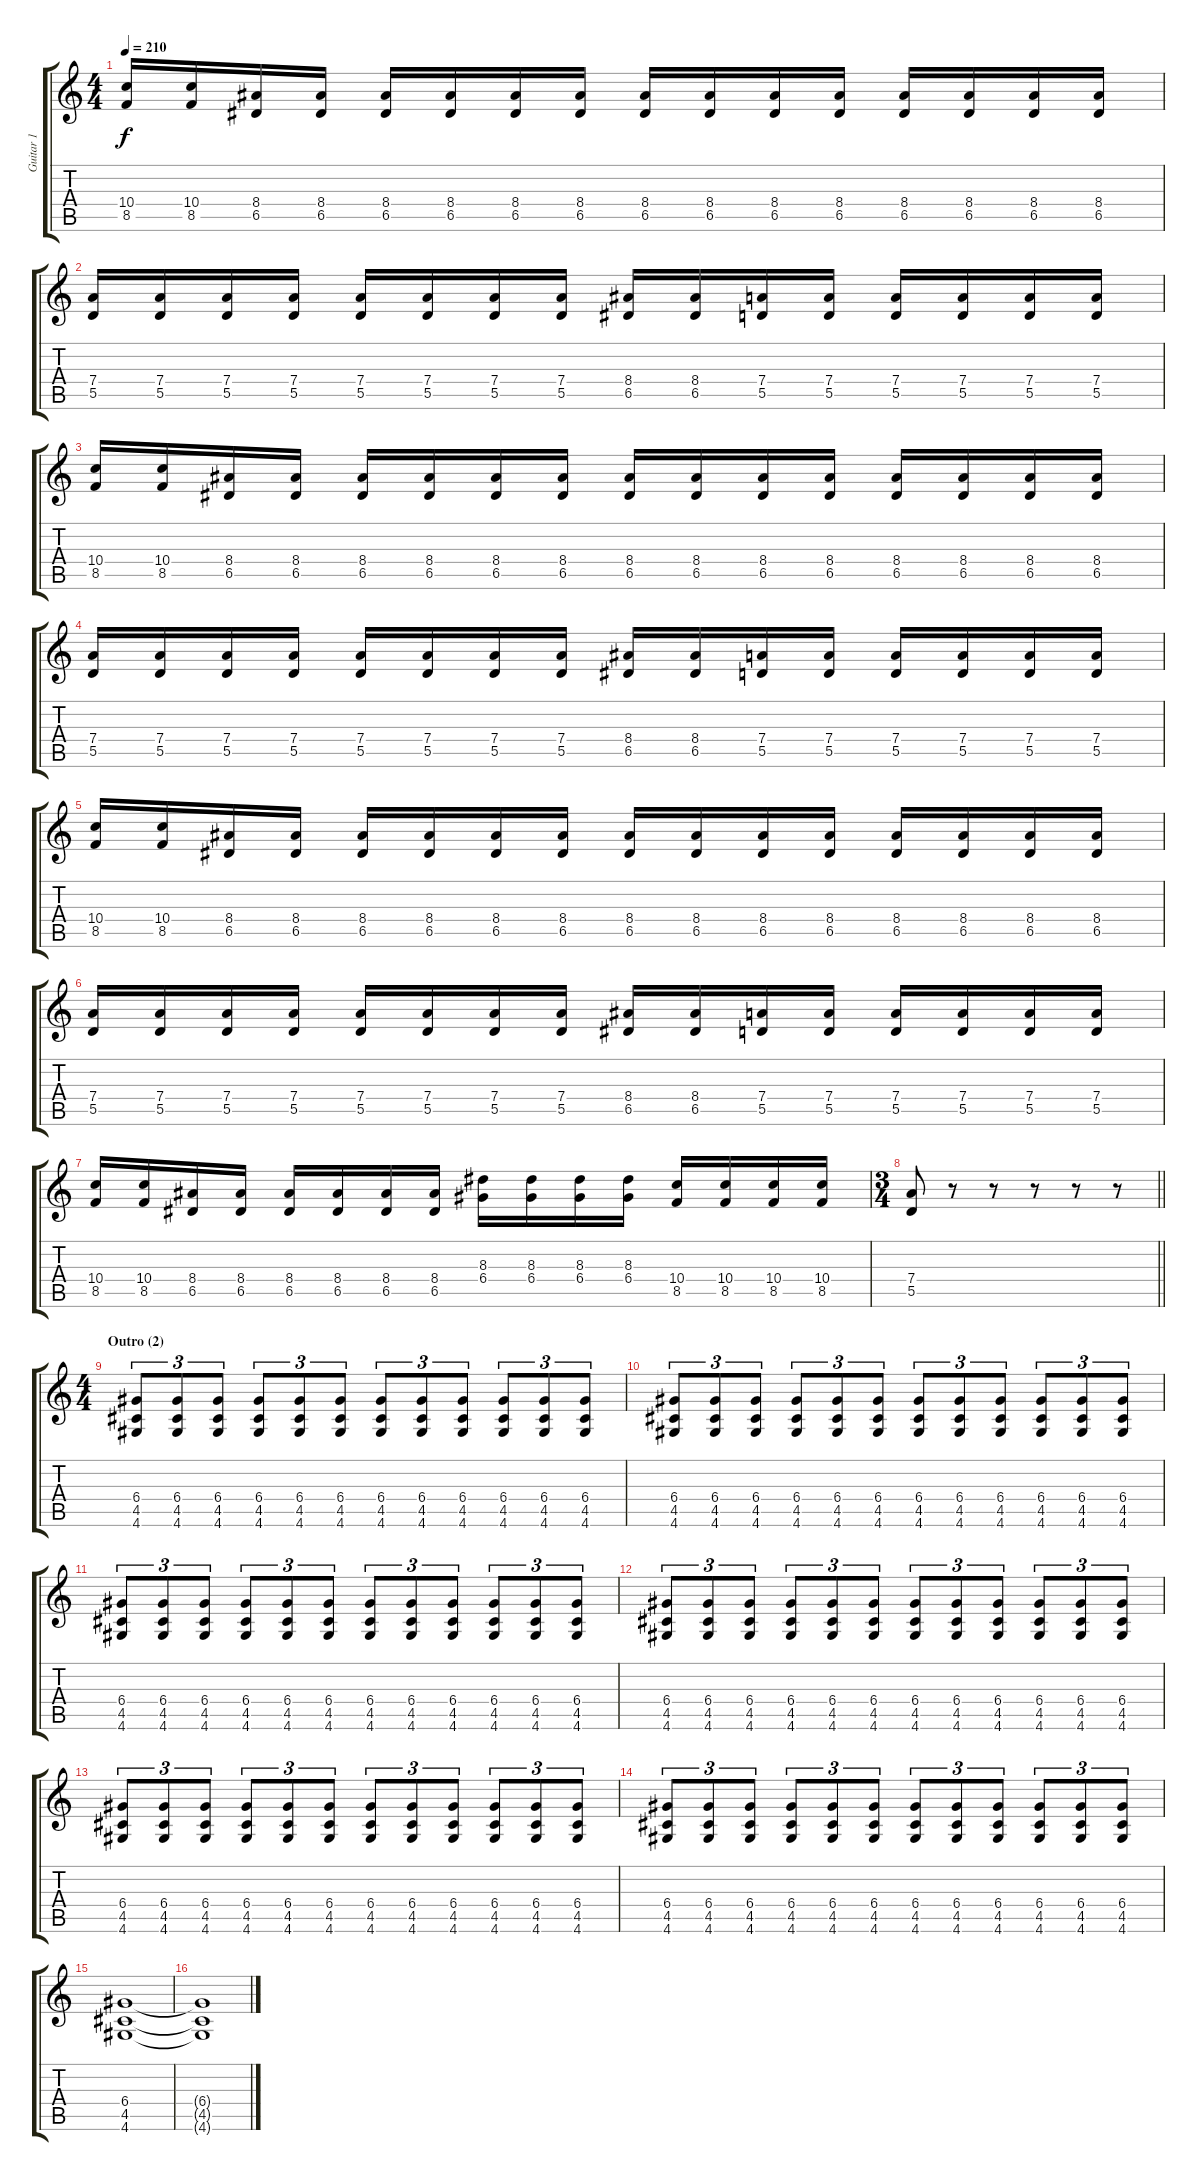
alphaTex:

\track ("Guitar 1" "Guitar 1") {instrument distortionguitar}
\staff {score tabs}
\tuning (E4 B3 G3 D3 A2 E2) {hide}
\ts (4 4)
\tempo 210
\clef g2
\ks c
(10.4 8.5).16{dy f} (10.4 8.5).16 (8.4 6.5).16 (8.4 6.5).16 (8.4 6.5).16 (8.4 6.5).16 (8.4 6.5).16 (8.4 6.5).16 (8.4 6.5).16 (8.4 6.5).16 (8.4 6.5).16 (8.4 6.5).16 (8.4 6.5).16 (8.4 6.5).16 (8.4 6.5).16 (8.4 6.5).16 |
(7.4 5.5).16 (7.4 5.5).16 (7.4 5.5).16 (7.4 5.5).16 (7.4 5.5).16 (7.4 5.5).16 (7.4 5.5).16 (7.4 5.5).16 (8.4 6.5).16 (8.4 6.5).16 (7.4 5.5).16 (7.4 5.5).16 (7.4 5.5).16 (7.4 5.5).16 (7.4 5.5).16 (7.4 5.5).16 |
(10.4 8.5).16 (10.4 8.5).16 (8.4 6.5).16 (8.4 6.5).16 (8.4 6.5).16 (8.4 6.5).16 (8.4 6.5).16 (8.4 6.5).16 (8.4 6.5).16 (8.4 6.5).16 (8.4 6.5).16 (8.4 6.5).16 (8.4 6.5).16 (8.4 6.5).16 (8.4 6.5).16 (8.4 6.5).16 |
(7.4 5.5).16 (7.4 5.5).16 (7.4 5.5).16 (7.4 5.5).16 (7.4 5.5).16 (7.4 5.5).16 (7.4 5.5).16 (7.4 5.5).16 (8.4 6.5).16 (8.4 6.5).16 (7.4 5.5).16 (7.4 5.5).16 (7.4 5.5).16 (7.4 5.5).16 (7.4 5.5).16 (7.4 5.5).16 |
(10.4 8.5).16 (10.4 8.5).16 (8.4 6.5).16 (8.4 6.5).16 (8.4 6.5).16 (8.4 6.5).16 (8.4 6.5).16 (8.4 6.5).16 (8.4 6.5).16 (8.4 6.5).16 (8.4 6.5).16 (8.4 6.5).16 (8.4 6.5).16 (8.4 6.5).16 (8.4 6.5).16 (8.4 6.5).16 |
(7.4 5.5).16 (7.4 5.5).16 (7.4 5.5).16 (7.4 5.5).16 (7.4 5.5).16 (7.4 5.5).16 (7.4 5.5).16 (7.4 5.5).16 (8.4 6.5).16 (8.4 6.5).16 (7.4 5.5).16 (7.4 5.5).16 (7.4 5.5).16 (7.4 5.5).16 (7.4 5.5).16 (7.4 5.5).16 |
(10.4 8.5).16 (10.4 8.5).16 (8.4 6.5).16 (8.4 6.5).16 (8.4 6.5).16 (8.4 6.5).16 (8.4 6.5).16 (8.4 6.5).16 (8.3 6.4).16 (8.3 6.4).16 (8.3 6.4).16 (8.3 6.4).16 (10.4 8.5).16 (10.4 8.5).16 (10.4 8.5).16 (10.4 8.5).16 |
\ts (3 4)
\barLineRight lightlight
(7.4 5.5).8 r.8 r.8 r.8 r.8 r.8 |
\ts (4 4)
\section ("" "Outro (2)")
(6.4 4.5 4.6).8{tu (3 2)} (6.4 4.5 4.6).8{tu (3 2)} (6.4 4.5 4.6).8{tu (3 2)} (6.4 4.5 4.6).8{tu (3 2)} (6.4 4.5 4.6).8{tu (3 2)} (6.4 4.5 4.6).8{tu (3 2)} (6.4 4.5 4.6).8{tu (3 2)} (6.4 4.5 4.6).8{tu (3 2)} (6.4 4.5 4.6).8{tu (3 2)} (6.4 4.5 4.6).8{tu (3 2)} (6.4 4.5 4.6).8{tu (3 2)} (6.4 4.5 4.6).8{tu (3 2)} |
(6.4 4.5 4.6).8{tu (3 2)} (6.4 4.5 4.6).8{tu (3 2)} (6.4 4.5 4.6).8{tu (3 2)} (6.4 4.5 4.6).8{tu (3 2)} (6.4 4.5 4.6).8{tu (3 2)} (6.4 4.5 4.6).8{tu (3 2)} (6.4 4.5 4.6).8{tu (3 2)} (6.4 4.5 4.6).8{tu (3 2)} (6.4 4.5 4.6).8{tu (3 2)} (6.4 4.5 4.6).8{tu (3 2)} (6.4 4.5 4.6).8{tu (3 2)} (6.4 4.5 4.6).8{tu (3 2)} |
(6.4 4.5 4.6).8{tu (3 2)} (6.4 4.5 4.6).8{tu (3 2)} (6.4 4.5 4.6).8{tu (3 2)} (6.4 4.5 4.6).8{tu (3 2)} (6.4 4.5 4.6).8{tu (3 2)} (6.4 4.5 4.6).8{tu (3 2)} (6.4 4.5 4.6).8{tu (3 2)} (6.4 4.5 4.6).8{tu (3 2)} (6.4 4.5 4.6).8{tu (3 2)} (6.4 4.5 4.6).8{tu (3 2)} (6.4 4.5 4.6).8{tu (3 2)} (6.4 4.5 4.6).8{tu (3 2)} |
(6.4 4.5 4.6).8{tu (3 2)} (6.4 4.5 4.6).8{tu (3 2)} (6.4 4.5 4.6).8{tu (3 2)} (6.4 4.5 4.6).8{tu (3 2)} (6.4 4.5 4.6).8{tu (3 2)} (6.4 4.5 4.6).8{tu (3 2)} (6.4 4.5 4.6).8{tu (3 2)} (6.4 4.5 4.6).8{tu (3 2)} (6.4 4.5 4.6).8{tu (3 2)} (6.4 4.5 4.6).8{tu (3 2)} (6.4 4.5 4.6).8{tu (3 2)} (6.4 4.5 4.6).8{tu (3 2)} |
(6.4 4.5 4.6).8{tu (3 2)} (6.4 4.5 4.6).8{tu (3 2)} (6.4 4.5 4.6).8{tu (3 2)} (6.4 4.5 4.6).8{tu (3 2)} (6.4 4.5 4.6).8{tu (3 2)} (6.4 4.5 4.6).8{tu (3 2)} (6.4 4.5 4.6).8{tu (3 2)} (6.4 4.5 4.6).8{tu (3 2)} (6.4 4.5 4.6).8{tu (3 2)} (6.4 4.5 4.6).8{tu (3 2)} (6.4 4.5 4.6).8{tu (3 2)} (6.4 4.5 4.6).8{tu (3 2)} |
(6.4 4.5 4.6).8{tu (3 2)} (6.4 4.5 4.6).8{tu (3 2)} (6.4 4.5 4.6).8{tu (3 2)} (6.4 4.5 4.6).8{tu (3 2)} (6.4 4.5 4.6).8{tu (3 2)} (6.4 4.5 4.6).8{tu (3 2)} (6.4 4.5 4.6).8{tu (3 2)} (6.4 4.5 4.6).8{tu (3 2)} (6.4 4.5 4.6).8{tu (3 2)} (6.4 4.5 4.6).8{tu (3 2)} (6.4 4.5 4.6).8{tu (3 2)} (6.4 4.5 4.6).8{tu (3 2)} |
(6.4 4.5 4.6).1 |
(6.4{t} 4.5{t} 4.6{t}).1
